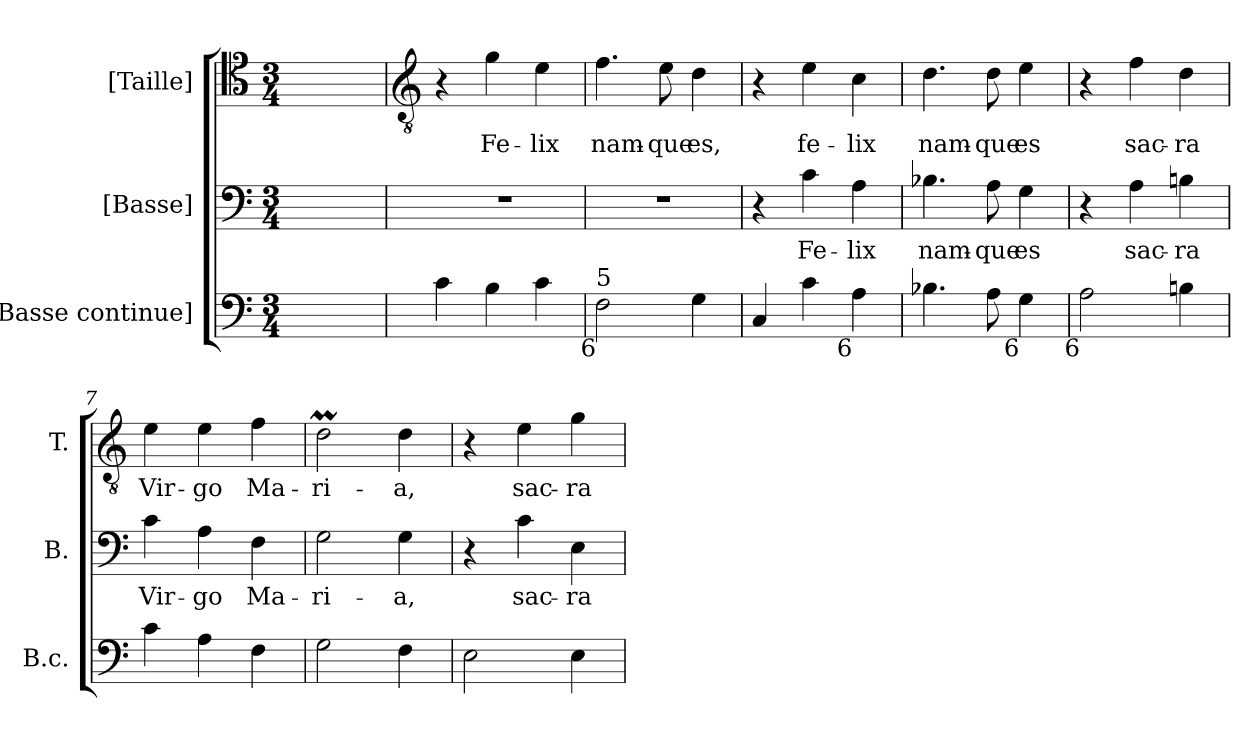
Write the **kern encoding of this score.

**kern	**kern	**text	**kern	**text
*part3	*part2	*part2	*part1	*part1
*staff3	*staff2	*staff2	*staff1	*staff1
*I"[Basse continue]	*I"[Basse]	*	*I"[Taille]	*
*I'B.c.	*I'B.	*	*I'T.	*
!!LO:PB:g=z
*clefF4	*clefF4	*	*clefC4	*
*	*	*	*ITrd7c12	*
*k[]	*k[]	*	*k[]	*
*C:	*C:	*	*C:	*
*M3/4	*M3/4	*	*M3/4	*
=1	=1	=1	=1	=1
!LO:N:vis=1	!LO:N:vis=1	!	!LO:N:vis=1	!
2.ryy	2.ryy	.	2.ryy	.
=2	=2	=2	=2	=2
*	*	*	*clefGv2	*
!	!LO:N:vis=1	!	!	!
4ci\	2.r	.	4r	.
!	!	!	!	!LO:LY:b:color=#000000
4Bi\	.	.	4Gi\	Fe-
!	!	!	!	!LO:LY:b:color=#000000
4ci\	.	.	4Ei\	-lix
=3	=3	=3	=3	=3
!	!LO:N:vis=1	!	!	!
!LO:TX:b:rj:t=6	!	!	!	!
!LO:TX:t=5	!	!	!	!
!	!	!	!	!LO:LY:b:color=#000000
2Fi\	2.r	.	4.Fi\	nam-
!	!	!	!	!LO:LY:b:color=#000000
.	.	.	8Ei\	-que
!	!	!	!	!LO:LY:b:color=#000000
4Gi\	.	.	4Di\	es,
=4	=4	=4	=4	=4
4Ci/	4r	.	4r	.
!	!	!LO:LY:b:color=#000000	!	!
!	!	!	!	!LO:LY:b:color=#000000
4ci\	4ci\	Fe-	4Ei\	fe-
!	!	!LO:LY:b:color=#000000	!	!
!LO:TX:b:rj:t=6	!	!	!	!
!	!	!	!	!LO:LY:b:color=#000000
4Ai\	4Ai\	-lix	4Ci\	-lix
=5	=5	=5	=5	=5
!	!	!LO:LY:b:color=#000000	!	!
!	!	!	!	!LO:LY:b:color=#000000
4.B-Xi\	4.B-Xi\	nam-	4.Di\	nam-
!	!	!LO:LY:b:color=#000000	!	!
!	!	!	!	!LO:LY:b:color=#000000
8Ai\	8Ai\	-que	8Di\	-que
!	!	!LO:LY:b:color=#000000	!	!
!LO:TX:b:rj:t=6	!	!	!	!
!	!	!	!	!LO:LY:b:color=#000000
4Gi\	4Gi\	es	4Ei\	es
=6	=6	=6	=6	=6
!LO:TX:b:rj:t=6	!	!	!	!
2Ai\	4r	.	4r	.
!	!	!LO:LY:b:color=#000000	!	!
!	!	!	!	!LO:LY:b:color=#000000
.	4Ai\	sac-	4Fi\	sac-
!	!	!LO:LY:b:color=#000000	!	!
!	!	!	!	!LO:LY:b:color=#000000
4Bni\	4Bni\	-ra	4Di\	-ra
!!LO:LB:g=z
=7	=7	=7	=7	=7
!	!	!LO:LY:b:color=#000000	!	!
!	!	!	!	!LO:LY:b:color=#000000
4ci\	4ci\	Vir-	4Ei\	Vir-
!	!	!LO:LY:b:color=#000000	!	!
!	!	!	!	!LO:LY:b:color=#000000
4Ai\	4Ai\	-go	4Ei\	-go
!	!	!LO:LY:b:color=#000000	!	!
!	!	!	!	!LO:LY:b:color=#000000
4Fi\	4Fi\	Ma-	4Fi\	Ma-
=8	=8	=8	=8	=8
!	!	!LO:LY:b:color=#000000	!	!
!	!	!	!	!LO:LY:b:color=#000000
2Gi\	2Gi\	-ri-	2DMi\	-ri-
!	!	!LO:LY:b:color=#000000	!	!
!	!	!	!	!LO:LY:b:color=#000000
4Fi\	4Gi\	-a,	4Di\	-a,
=9	=9	=9	=9	=9
2Ei\	4r	.	4r	.
!	!	!LO:LY:b:color=#000000	!	!
!	!	!	!	!LO:LY:b:color=#000000
.	4ci\	sac-	4Ei\	sac-
!	!	!LO:LY:b:color=#000000	!	!
!	!	!	!	!LO:LY:b:color=#000000
4Ei\	4Ei\	-ra	4Gi\	-ra
=	=	=	=	=
*-	*-	*-	*-	*-
